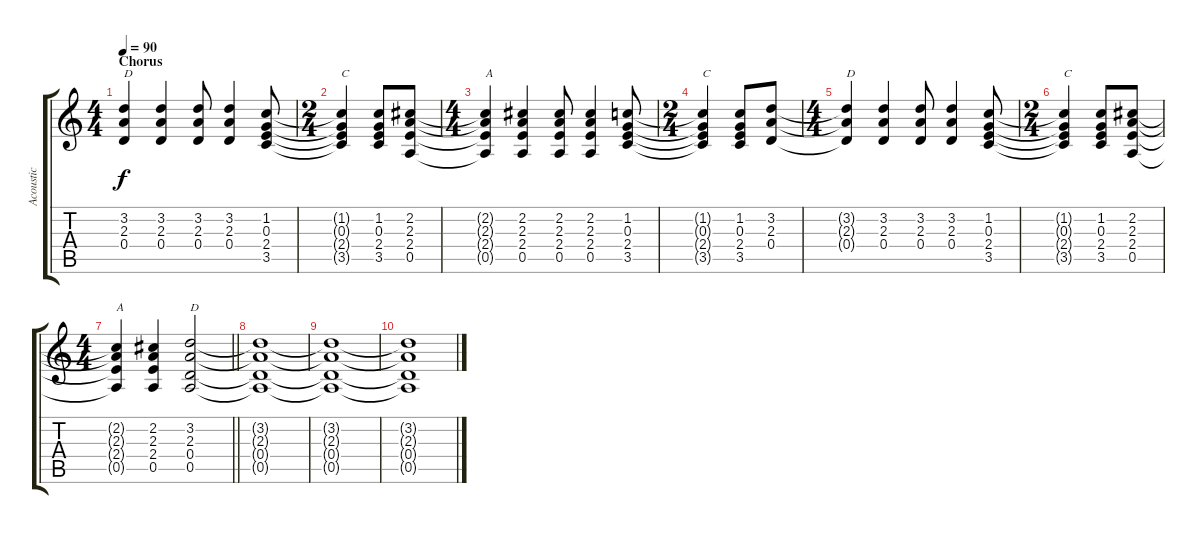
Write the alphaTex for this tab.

\track ("Acoustic" "Acoustic") {instrument acousticguitarsteel}
\staff {score tabs}
\tuning (E4 B3 G3 D3 A2 E2) {hide}
\ts (4 4)
\section ("" "Chorus")
\tempo 90
\clef g2
\ks c
(3.2{t} 2.3{t} 0.4{t}).4{txt "D" dy f} (3.2 2.3 0.4).4 (3.2 2.3 0.4).8 (3.2 2.3 0.4).4 (1.2 0.3 2.4 3.5).8 |
\ts (2 4)
(1.2{t} 0.3{t} 2.4{t} 3.5{t}).4{txt "C"} (1.2 0.3 2.4 3.5).8 (2.2 2.3 2.4 0.5).8 |
\ts (4 4)
(2.2{t} 2.3{t} 2.4{t} 0.5{t}).4{txt "A"} (2.2 2.3 2.4 0.5).4 (2.2 2.3 2.4 0.5).8 (2.2 2.3 2.4 0.5).4 (1.2 0.3 2.4 3.5).8 |
\ts (2 4)
(1.2{t} 0.3{t} 2.4{t} 3.5{t}).4{txt "C"} (1.2 0.3 2.4 3.5).8 (3.2 2.3 0.4).8 |
\ts (4 4)
(3.2{t} 2.3{t} 0.4{t}).4{txt "D"} (3.2 2.3 0.4).4 (3.2 2.3 0.4).8 (3.2 2.3 0.4).4 (1.2 0.3 2.4 3.5).8 |
\ts (2 4)
(1.2{t} 0.3{t} 2.4{t} 3.5{t}).4{txt "C"} (1.2 0.3 2.4 3.5).8 (2.2 2.3 2.4 0.5).8 |
\ts (4 4)
\barLineRight lightlight
(2.2{t} 2.3{t} 2.4{t} 0.5{t}).4{txt "A"} (2.2 2.3 2.4 0.5).4 (3.2 2.3 0.4 0.5).2{txt "D"} |
(3.2{t} 2.3{t} 0.4{t} 0.5{t}).1 |
(3.2{t} 2.3{t} 0.4{t} 0.5{t}).1 |
(3.2{t} 2.3{t} 0.4{t} 0.5{t}).1
